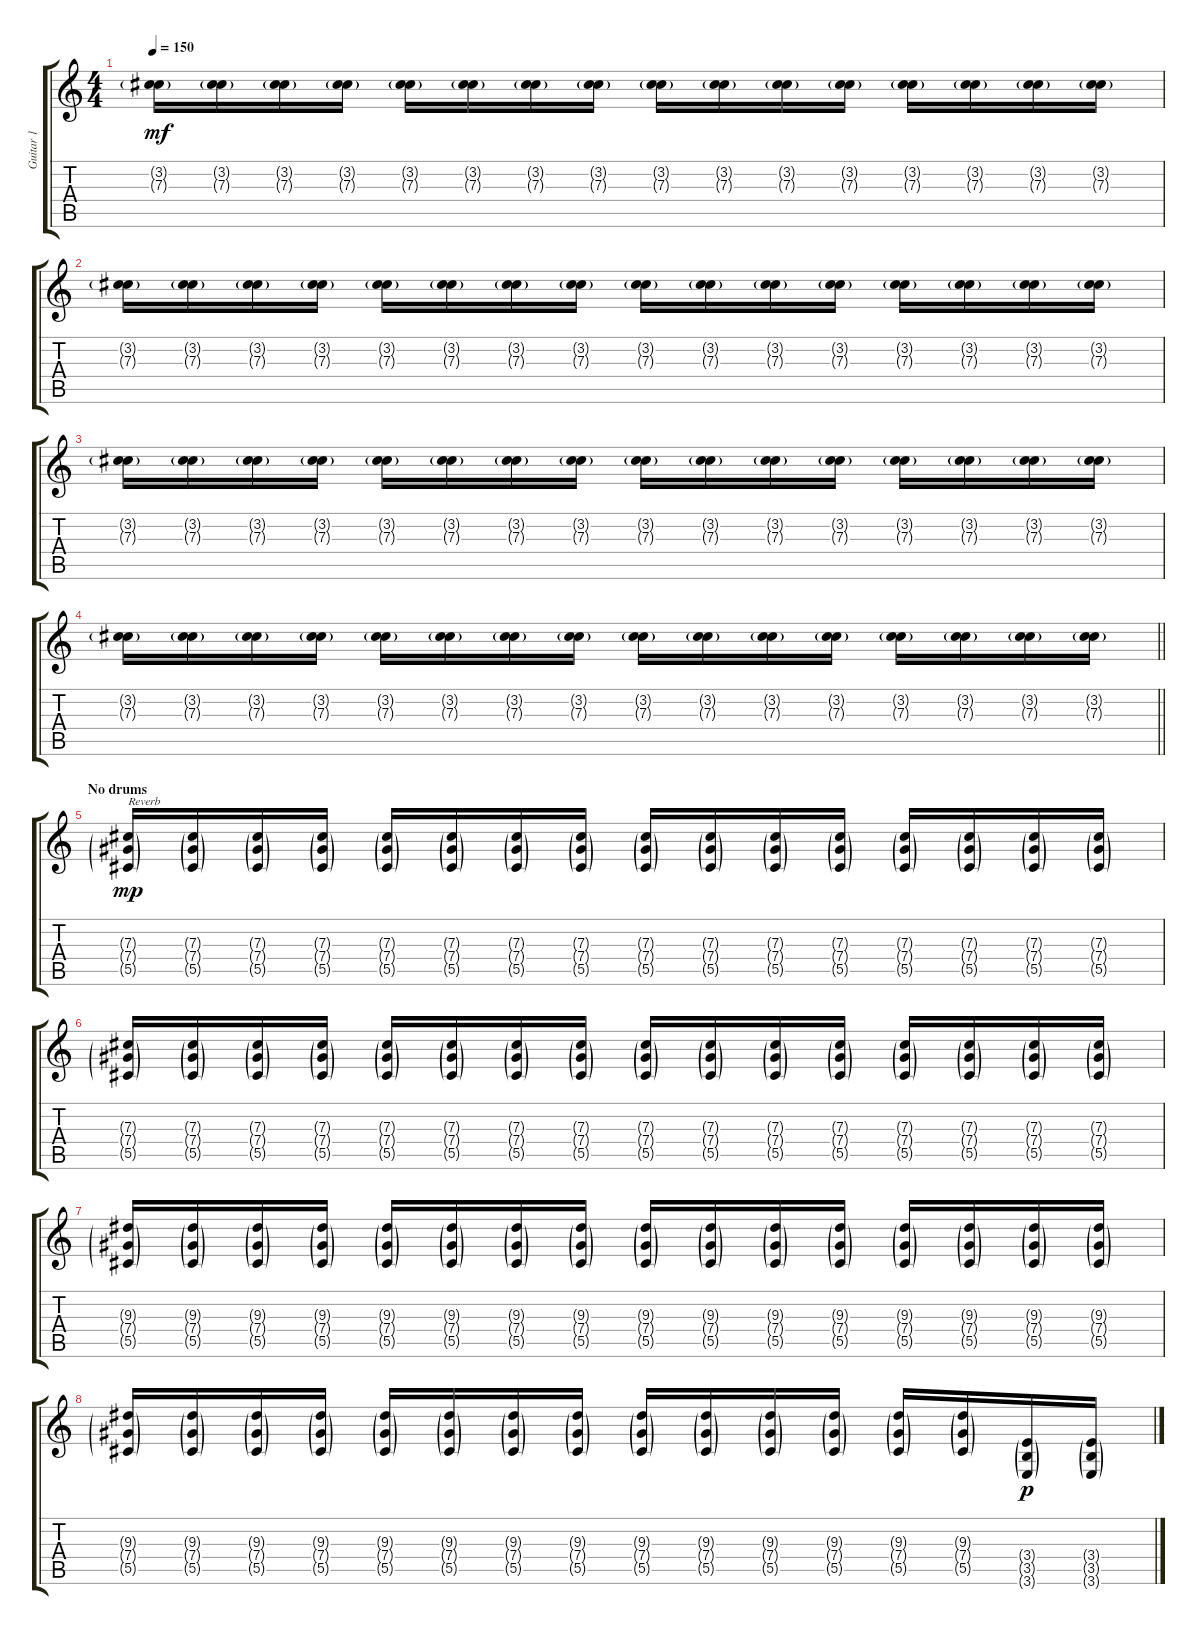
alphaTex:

\track ("Guitar 1" "Guitar 1") {instrument distortionguitar}
\staff {score tabs}
\tuning (Eb4 Bb3 Gb3 Db3 Ab2 Db2) {hide}
\ts (4 4)
\tempo 150
\clef g2
\ks c
(3.2{g} 7.3{g}).16{dy mf} (3.2{g} 7.3{g}).16 (3.2{g} 7.3{g}).16 (3.2{g} 7.3{g}).16 (3.2{g} 7.3{g}).16 (3.2{g} 7.3{g}).16 (3.2{g} 7.3{g}).16 (3.2{g} 7.3{g}).16 (3.2{g} 7.3{g}).16 (3.2{g} 7.3{g}).16 (3.2{g} 7.3{g}).16 (3.2{g} 7.3{g}).16 (3.2{g} 7.3{g}).16 (3.2{g} 7.3{g}).16 (3.2{g} 7.3{g}).16 (3.2{g} 7.3{g}).16 |
(3.2{g} 7.3{g}).16 (3.2{g} 7.3{g}).16 (3.2{g} 7.3{g}).16 (3.2{g} 7.3{g}).16 (3.2{g} 7.3{g}).16 (3.2{g} 7.3{g}).16 (3.2{g} 7.3{g}).16 (3.2{g} 7.3{g}).16 (3.2{g} 7.3{g}).16 (3.2{g} 7.3{g}).16 (3.2{g} 7.3{g}).16 (3.2{g} 7.3{g}).16 (3.2{g} 7.3{g}).16 (3.2{g} 7.3{g}).16 (3.2{g} 7.3{g}).16 (3.2{g} 7.3{g}).16 |
(3.2{g} 7.3{g}).16 (3.2{g} 7.3{g}).16 (3.2{g} 7.3{g}).16 (3.2{g} 7.3{g}).16 (3.2{g} 7.3{g}).16 (3.2{g} 7.3{g}).16 (3.2{g} 7.3{g}).16 (3.2{g} 7.3{g}).16 (3.2{g} 7.3{g}).16 (3.2{g} 7.3{g}).16 (3.2{g} 7.3{g}).16 (3.2{g} 7.3{g}).16 (3.2{g} 7.3{g}).16 (3.2{g} 7.3{g}).16 (3.2{g} 7.3{g}).16 (3.2{g} 7.3{g}).16 |
\barLineRight lightlight
(3.2{g} 7.3{g}).16 (3.2{g} 7.3{g}).16 (3.2{g} 7.3{g}).16 (3.2{g} 7.3{g}).16 (3.2{g} 7.3{g}).16 (3.2{g} 7.3{g}).16 (3.2{g} 7.3{g}).16 (3.2{g} 7.3{g}).16 (3.2{g} 7.3{g}).16 (3.2{g} 7.3{g}).16 (3.2{g} 7.3{g}).16 (3.2{g} 7.3{g}).16 (3.2{g} 7.3{g}).16 (3.2{g} 7.3{g}).16 (3.2{g} 7.3{g}).16 (3.2{g} 7.3{g}).16 |
\section ("" "No drums")
(7.3{g} 7.4{g} 5.5{g}).16{txt "Reverb" dy mp} (7.3{g} 7.4{g} 5.5{g}).16 (7.3{g} 7.4{g} 5.5{g}).16 (7.3{g} 7.4{g} 5.5{g}).16 (7.3{g} 7.4{g} 5.5{g}).16 (7.3{g} 7.4{g} 5.5{g}).16 (7.3{g} 7.4{g} 5.5{g}).16 (7.3{g} 7.4{g} 5.5{g}).16 (7.3{g} 7.4{g} 5.5{g}).16 (7.3{g} 7.4{g} 5.5{g}).16 (7.3{g} 7.4{g} 5.5{g}).16 (7.3{g} 7.4{g} 5.5{g}).16 (7.3{g} 7.4{g} 5.5{g}).16 (7.3{g} 7.4{g} 5.5{g}).16 (7.3{g} 7.4{g} 5.5{g}).16 (7.3{g} 7.4{g} 5.5{g}).16 |
(7.3{g} 7.4{g} 5.5{g}).16 (7.3{g} 7.4{g} 5.5{g}).16 (7.3{g} 7.4{g} 5.5{g}).16 (7.3{g} 7.4{g} 5.5{g}).16 (7.3{g} 7.4{g} 5.5{g}).16 (7.3{g} 7.4{g} 5.5{g}).16 (7.3{g} 7.4{g} 5.5{g}).16 (7.3{g} 7.4{g} 5.5{g}).16 (7.3{g} 7.4{g} 5.5{g}).16 (7.3{g} 7.4{g} 5.5{g}).16 (7.3{g} 7.4{g} 5.5{g}).16 (7.3{g} 7.4{g} 5.5{g}).16 (7.3{g} 7.4{g} 5.5{g}).16 (7.3{g} 7.4{g} 5.5{g}).16 (7.3{g} 7.4{g} 5.5{g}).16 (7.3{g} 7.4{g} 5.5{g}).16 |
(9.3{g} 7.4{g} 5.5{g}).16 (9.3{g} 7.4{g} 5.5{g}).16 (9.3{g} 7.4{g} 5.5{g}).16 (9.3{g} 7.4{g} 5.5{g}).16 (9.3{g} 7.4{g} 5.5{g}).16 (9.3{g} 7.4{g} 5.5{g}).16 (9.3{g} 7.4{g} 5.5{g}).16 (9.3{g} 7.4{g} 5.5{g}).16 (9.3{g} 7.4{g} 5.5{g}).16 (9.3{g} 7.4{g} 5.5{g}).16 (9.3{g} 7.4{g} 5.5{g}).16 (9.3{g} 7.4{g} 5.5{g}).16 (9.3{g} 7.4{g} 5.5{g}).16 (9.3{g} 7.4{g} 5.5{g}).16 (9.3{g} 7.4{g} 5.5{g}).16 (9.3{g} 7.4{g} 5.5{g}).16 |
(9.3{g} 7.4{g} 5.5{g}).16 (9.3{g} 7.4{g} 5.5{g}).16 (9.3{g} 7.4{g} 5.5{g}).16 (9.3{g} 7.4{g} 5.5{g}).16 (9.3{g} 7.4{g} 5.5{g}).16 (9.3{g} 7.4{g} 5.5{g}).16 (9.3{g} 7.4{g} 5.5{g}).16 (9.3{g} 7.4{g} 5.5{g}).16 (9.3{g} 7.4{g} 5.5{g}).16 (9.3{g} 7.4{g} 5.5{g}).16 (9.3{g} 7.4{g} 5.5{g}).16 (9.3{g} 7.4{g} 5.5{g}).16 (9.3{g} 7.4{g} 5.5{g}).16 (9.3{g} 7.4{g} 5.5{g}).16 (3.4{g} 3.5{g} 3.6{g}).16{dy p} (3.4{g} 3.5{g} 3.6{g}).16
